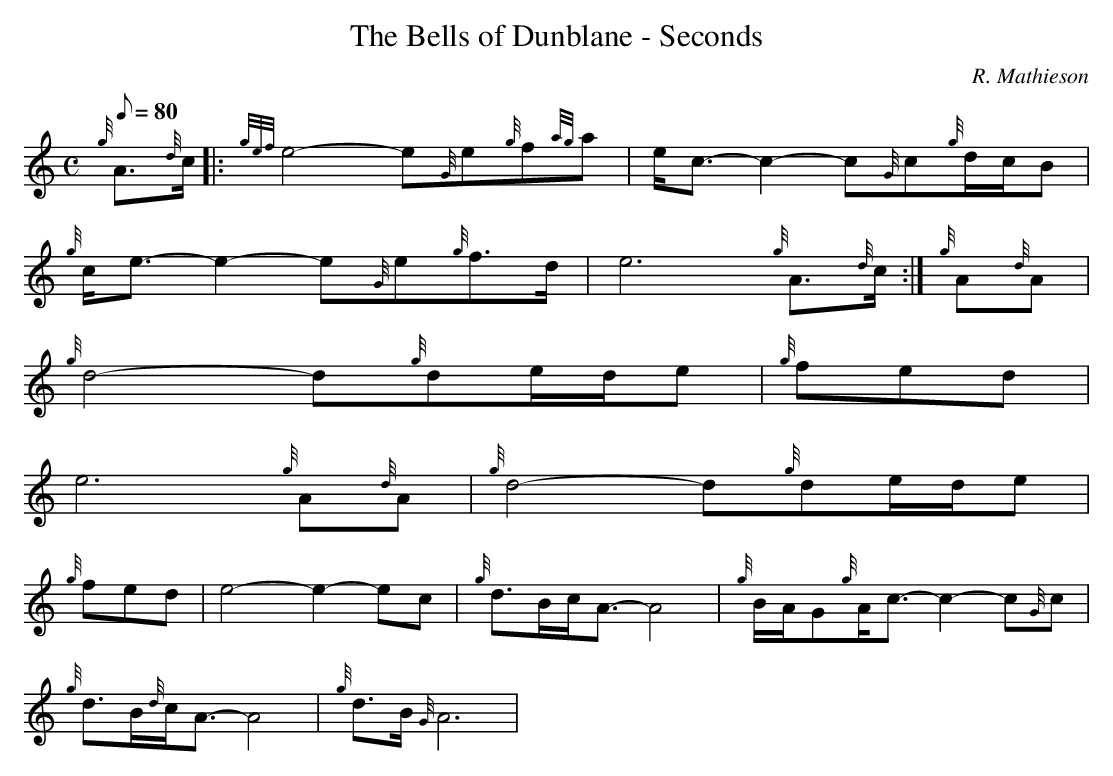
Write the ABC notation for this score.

X:1
T:The Bells of Dunblane - Seconds
M:C
L:1/8
Q:80
C:R. Mathieson
K:HP
{g}A3/2{d}c/2 |: \
{gef}e4-e{G}e{g}f{ag}a | \
e/2c3/2-c2-c{G}c{g}d/2c/2B |
{g}c/2e3/2-e2-e{G}e{g}f3/2d/2 | \
e6{g}A3/2{d}c/2 :| \
{g}A{d}A |
{g}d4-d{g}de/2d/2e | \
M:3/4 {g}d/2f3/2-f4 | \
{g}fed |
M:C {g}e/2a3/2-a2-a{a}a{g}f3/2d/2 | \
e6{g}A{d}A | \
{g}d4-d{g}de/2d/2e |
M:3/4 {g}d/2f3/2-f4 | \
{g}fed | \
M:C {g}e/2a3/2-a2-a{a}a{g}f3/2d/2 |
e4-e2-ec | \
{g}d3/2B/2c/2A3/2-A4 | \
{g}B/2A/2G{g}A/2c3/2-c2-c{G}c |
{g}d3/2B/2{d}c/2A3/2-A4 | \
{g}d3/2B/2{G}A6 |
